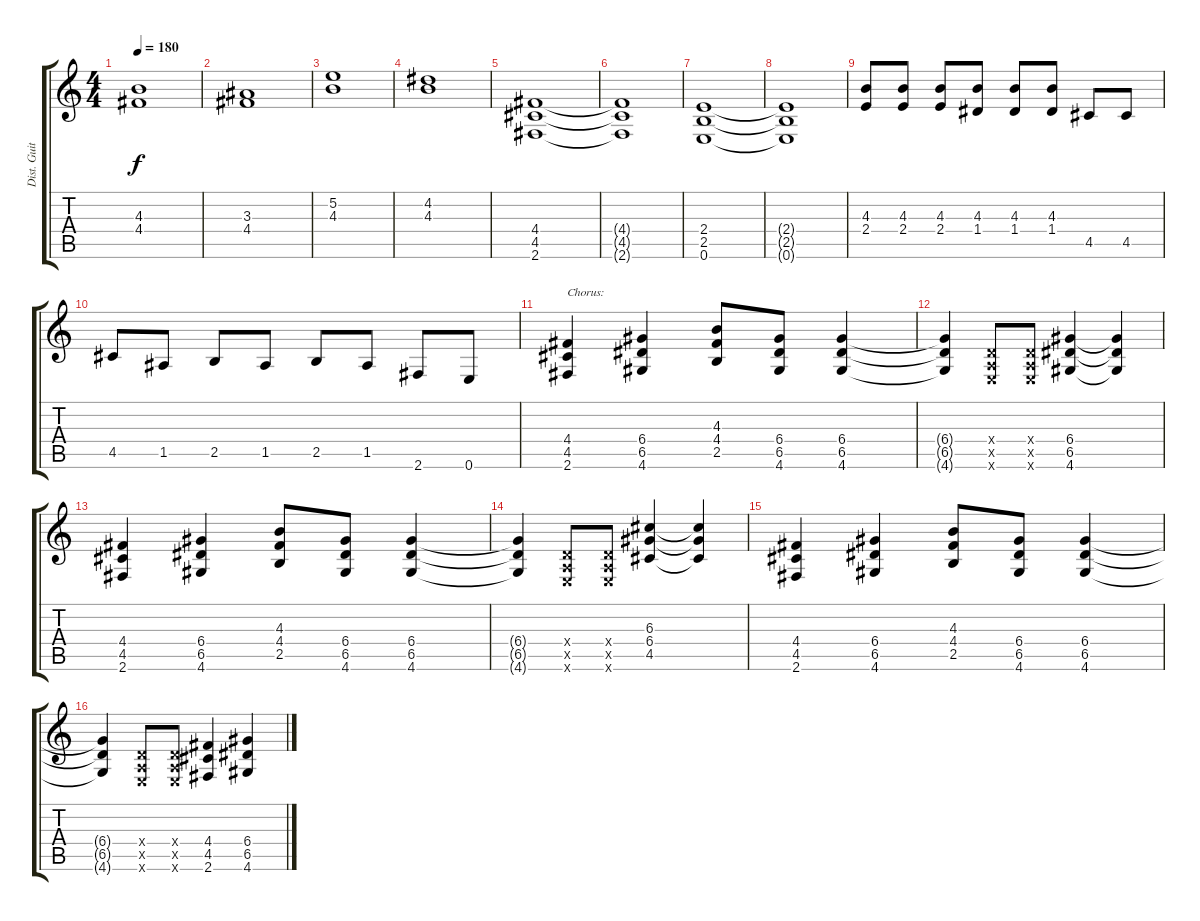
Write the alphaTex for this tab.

\track ("Dist. Guitar 1" "Dist. Guit") {instrument overdrivenguitar}
\staff {score tabs}
\tuning (E4 B3 G3 D3 A2 E2) {hide}
\ts (4 4)
\tempo 180
\clef g2
\ks c
(4.3 4.4).1{dy f} |
(3.3 4.4).1 |
(5.2 4.3).1 |
(4.2 4.3).1 |
(4.4 4.5 2.6).1 |
(4.4{t} 4.5{t} 2.6{t}).1 |
(2.4 2.5 0.6).1 |
(2.4{t} 2.5{t} 0.6{t}).1 |
(4.3 2.4).8 (4.3 2.4).8 (4.3 2.4).8 (4.3 1.4).8 (4.3 1.4).8 (4.3 1.4).8 4.5.8 4.5.8 |
4.5.8 1.5.8 2.5.8 1.5.8 2.5.8 1.5.8 2.6.8 0.6.8 |
(4.4 4.5 2.6).4{txt "Chorus:"} (6.4 6.5 4.6).4 (4.3 4.4 2.5).8 (6.4 6.5 4.6).8 (6.4 6.5 4.6).4 |
(6.4{t} 6.5{t} 4.6{t}).4 (0.4{x} 0.5{x} 0.6{x}).8 (0.4{x} 0.5{x} 0.6{x}).8 (6.4 6.5 4.6).4 (6.4{t} 6.5{t} 4.6{t}).4 |
(4.4 4.5 2.6).4 (6.4 6.5 4.6).4 (4.3 4.4 2.5).8 (6.4 6.5 4.6).8 (6.4 6.5 4.6).4 |
(6.4{t} 6.5{t} 4.6{t}).4 (0.4{x} 0.5{x} 0.6{x}).8 (0.4{x} 0.5{x} 0.6{x}).8 (6.3 6.4 4.5).4 (6.3{t} 6.4{t} 4.5{t}).4 |
(4.4 4.5 2.6).4 (6.4 6.5 4.6).4 (4.3 4.4 2.5).8 (6.4 6.5 4.6).8 (6.4 6.5 4.6).4 |
(6.4{t} 6.5{t} 4.6{t}).4 (0.4{x} 0.5{x} 0.6{x}).8 (0.4{x} 0.5{x} 0.6{x}).8 (4.4 4.5 2.6).4 (6.4 6.5 4.6).4
